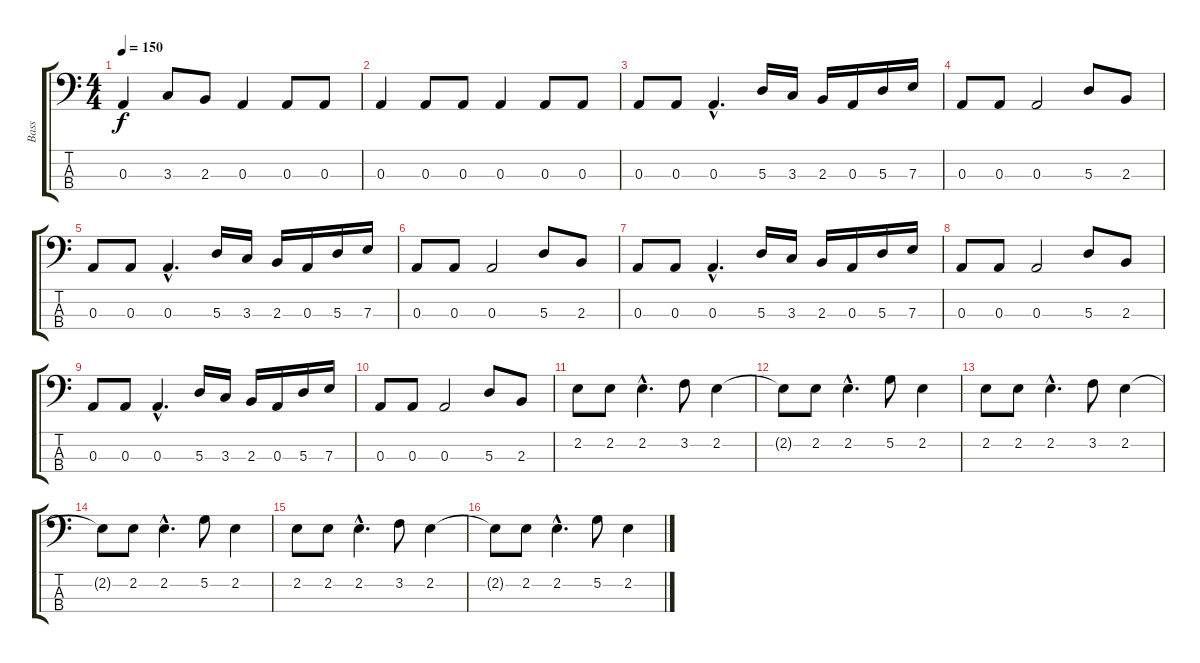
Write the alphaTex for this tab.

\track ("Bass" "Bass") {instrument electricbassfinger}
\staff {score tabs}
\tuning (G2 D2 A1 E1) {hide}
\ts (4 4)
\tempo 150
\clef f4
\ks c
0.3.4{dy f} 3.3.8 2.3.8 0.3.4 0.3.8 0.3.8 |
0.3.4 0.3.8 0.3.8 0.3.4 0.3.8 0.3.8 |
0.3.8 0.3.8 0.3{hac}.4{d} 5.3.16 3.3.16 2.3.16 0.3.16 5.3.16 7.3.16 |
0.3.8 0.3.8 0.3.2 5.3.8 2.3.8 |
0.3.8 0.3.8 0.3{hac}.4{d} 5.3.16 3.3.16 2.3.16 0.3.16 5.3.16 7.3.16 |
0.3.8 0.3.8 0.3.2 5.3.8 2.3.8 |
0.3.8 0.3.8 0.3{hac}.4{d} 5.3.16 3.3.16 2.3.16 0.3.16 5.3.16 7.3.16 |
0.3.8 0.3.8 0.3.2 5.3.8 2.3.8 |
0.3.8 0.3.8 0.3{hac}.4{d} 5.3.16 3.3.16 2.3.16 0.3.16 5.3.16 7.3.16 |
0.3.8 0.3.8 0.3.2 5.3.8 2.3.8 |
2.2.8 2.2.8 2.2{hac}.4{d} 3.2.8 2.2.4 |
2.2{t}.8 2.2.8 2.2{hac}.4{d} 5.2.8 2.2.4 |
2.2.8 2.2.8 2.2{hac}.4{d} 3.2.8 2.2.4 |
2.2{t}.8 2.2.8 2.2{hac}.4{d} 5.2.8 2.2.4 |
2.2.8 2.2.8 2.2{hac}.4{d} 3.2.8 2.2.4 |
2.2{t}.8 2.2.8 2.2{hac}.4{d} 5.2.8 2.2.4
